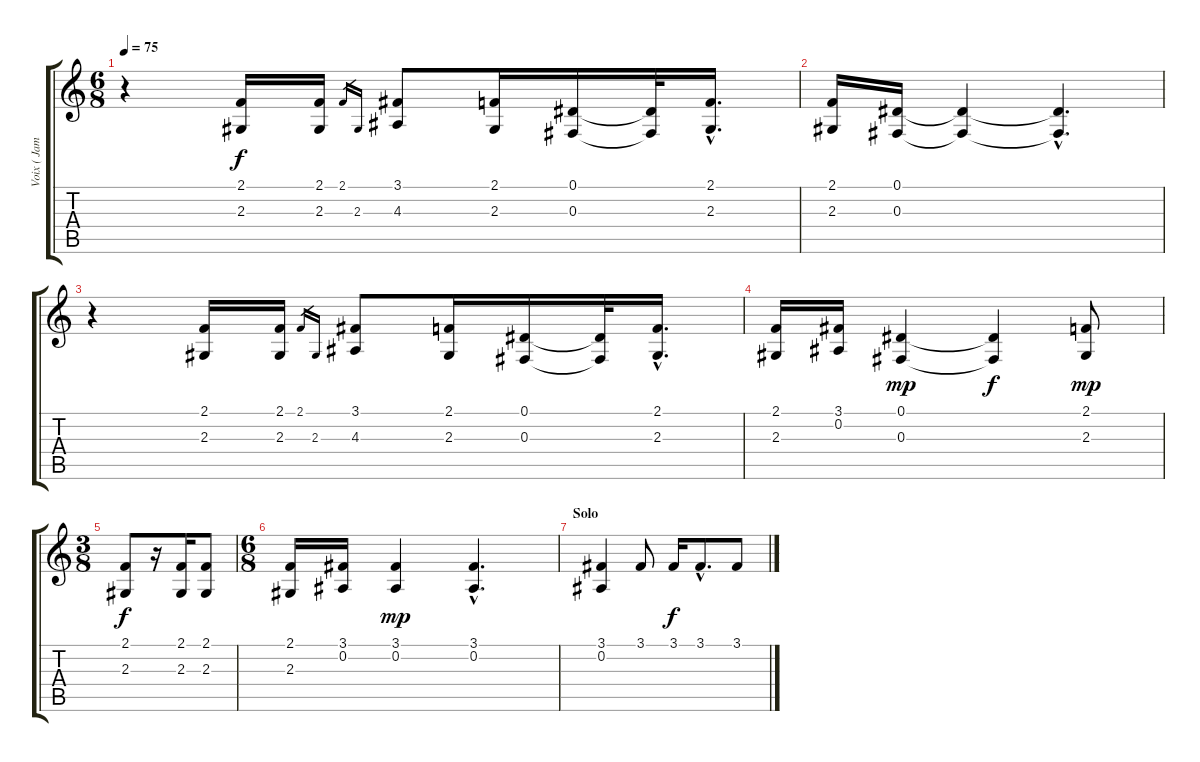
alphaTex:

\track ("Voix ( James Hetfield )" "Voix ( Jam") {instrument cello}
\staff {score tabs}
\tuning (Eb4 Bb3 Gb3 Db3 Ab2 Eb2) {hide}
\ts (6 8)
\tempo 75
\clef g2
\ks c
r.4{dy f} (2.1 2.3).16 (2.1 2.3).16 2.1.16{gr} 2.3.16{gr} (3.1 4.3).8 (2.1 2.3).16 (0.1 0.3).16 (0.1{t} 0.3{t}).32 (2.1{hac} 2.3{hac}).16{d} |
(2.1 2.3).16 (0.1 0.3).16 (0.1{t} 0.3{t}).4 (0.1{hac t} 0.3{hac t}).4{d} |
r.4 (2.1 2.3).16 (2.1 2.3).16 2.1.16{gr} 2.3.16{gr} (3.1 4.3).8 (2.1 2.3).16 (0.1 0.3).16 (0.1{t} 0.3{t}).32 (2.1{hac} 2.3{hac}).16{d} |
(2.1 2.3).16 (3.1 0.2).16 (0.1 0.3).4{dy mp} (0.1{t} 0.3{t}).4{dy f} (2.1 2.3).8{dy mp} |
\ts (3 8)
(2.1 2.3).8{dy f} r.16 (2.1 2.3).16 (2.1 2.3).8 |
\ts (6 8)
(2.1 2.3).16 (3.1 0.2).16 (3.1 0.2).4{dy mp} (3.1{hac} 0.2{hac}).4{d} |
\section ("" "Solo")
(3.1 0.2).4 3.1.8 3.1.16{dy f} 3.1{hac}.8{d} 3.1.8
